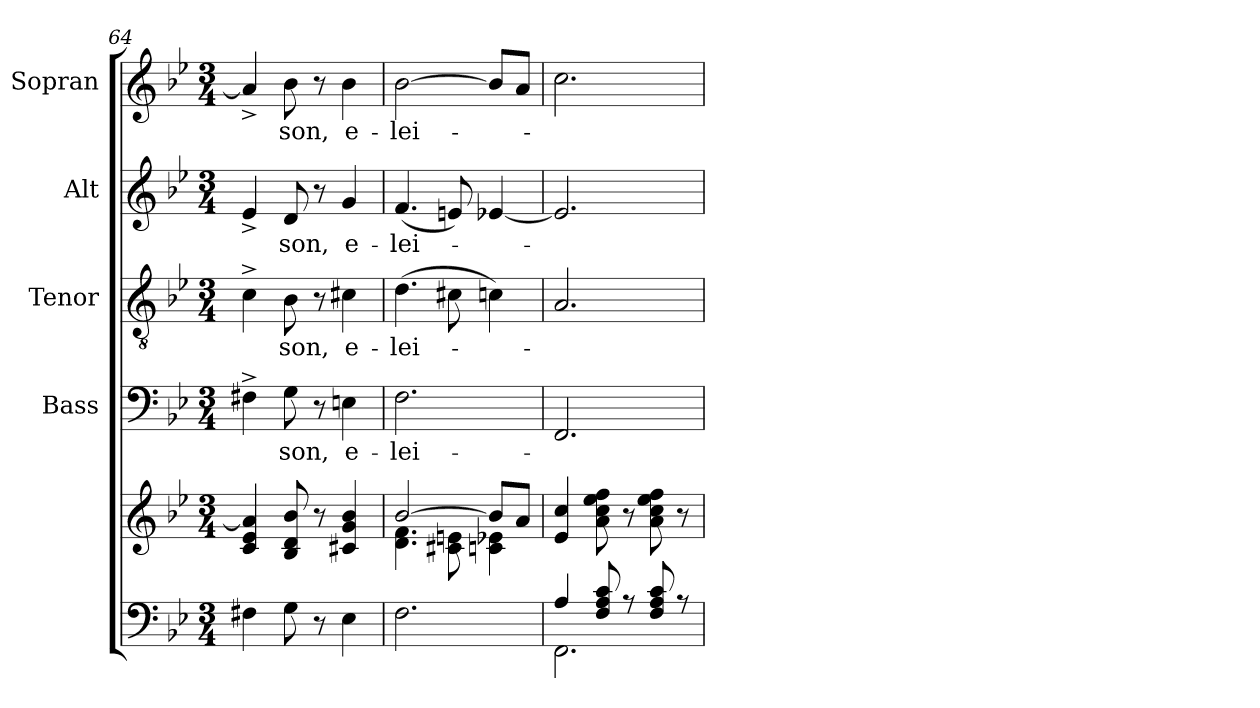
**kern	**kern	**kern	**text	**kern	**text	**kern	**text	**kern	**text
*part5	*part5	*part4	*part4	*part3	*part3	*part2	*part2	*part1	*part1
*staff6	*staff5	*staff4	*staff4	*staff3	*staff3	*staff2	*staff2	*staff1	*staff1
*	*	*I"Bass	*	*I"Tenor	*	*I"Alt	*	*I"Sopran	*
*	*	*I'B.	*	*I'T.	*	*I'A.	*	*I'S.	*
*clefF4	*clefG2	*clefF4	*	*clefGv2	*	*clefG2	*	*clefG2	*
*k[b-e-]	*k[b-e-]	*k[b-e-]	*	*k[b-e-]	*	*k[b-e-]	*	*k[b-e-]	*
*B-:	*B-:	*B-:	*	*B-:	*	*B-:	*	*B-:	*
*M3/4	*M3/4	*M3/4	*	*M3/4	*	*M3/4	*	*M3/4	*
=64	=64	=64	=64	=64	=64	=64	=64	=64	=64
4F#X\	4c/ 4e-/ 4a/]	4F#X^>\	.	4c^>\	.	4e-^</	.	4a^</]	.
!	!	!	!LO:LY:b	!	!LO:LY:b	!	!LO:LY:b	!	!LO:LY:b
8G\	8B-/ 8d/ 8b-/	8G\	-son,	8B-\	-son,	8d/	-son,	8b-\	-son,
8r	8r	8r	.	8r	.	8r	.	8r	.
!	!	!	!LO:LY:b	!	!LO:LY:b	!	!LO:LY:b	!	!LO:LY:b
4E-\	4c#X/ 4g/ 4b-/	4En\	e-	4c#X\	e-	4g/	e-	4b-\	e-
=65	=65	=65	=65	=65	=65	=65	=65	=65	=65
*	*^	*	*	*	*	*	*	*	*
!	!	!	!	!LO:LY:b	!	!LO:LY:b	!	!LO:LY:b	!	!LO:LY:b
2.F\	[>2b-/	4.d\ 4.f\	2.F\	-lei-	(>4.d\	-lei-	(<4.f/	-lei-	[2b-\	-lei-
.	.	8c#X\ 8en\	.	.	8c#X\	.	8en/)	.	.	.
.	8b-/L]	4cn\ 4e-X\	.	.	4cn\)	.	[4e-X/	.	8b-/L]	.
.	8a/J	.	.	.	.	.	.	.	8a/J	.
*	*v	*v	*	*	*	*	*	*	*	*
=66	=66	=66	=66	=66	=66	=66	=66	=66	=66
*^	*	*	*	*	*	*	*	*	*
4A/	2.FF\	4e-/ 4cc/	2.FF/	.	2.A/	.	2.e-/]	.	2.cc\	.
8F/ 8A/ 8c/	.	8a\ 8cc\ 8ee-\ 8ff\	.	.	.	.	.	.	.	.
8rA	.	8r	.	.	.	.	.	.	.	.
8F/ 8A/ 8c/	.	8a\ 8cc\ 8ee-\ 8ff\	.	.	.	.	.	.	.	.
8rA	.	8r	.	.	.	.	.	.	.	.
*v	*v	*	*	*	*	*	*	*	*	*
=	=	=	=	=	=	=	=	=	=
*-	*-	*-	*-	*-	*-	*-	*-	*-	*-
